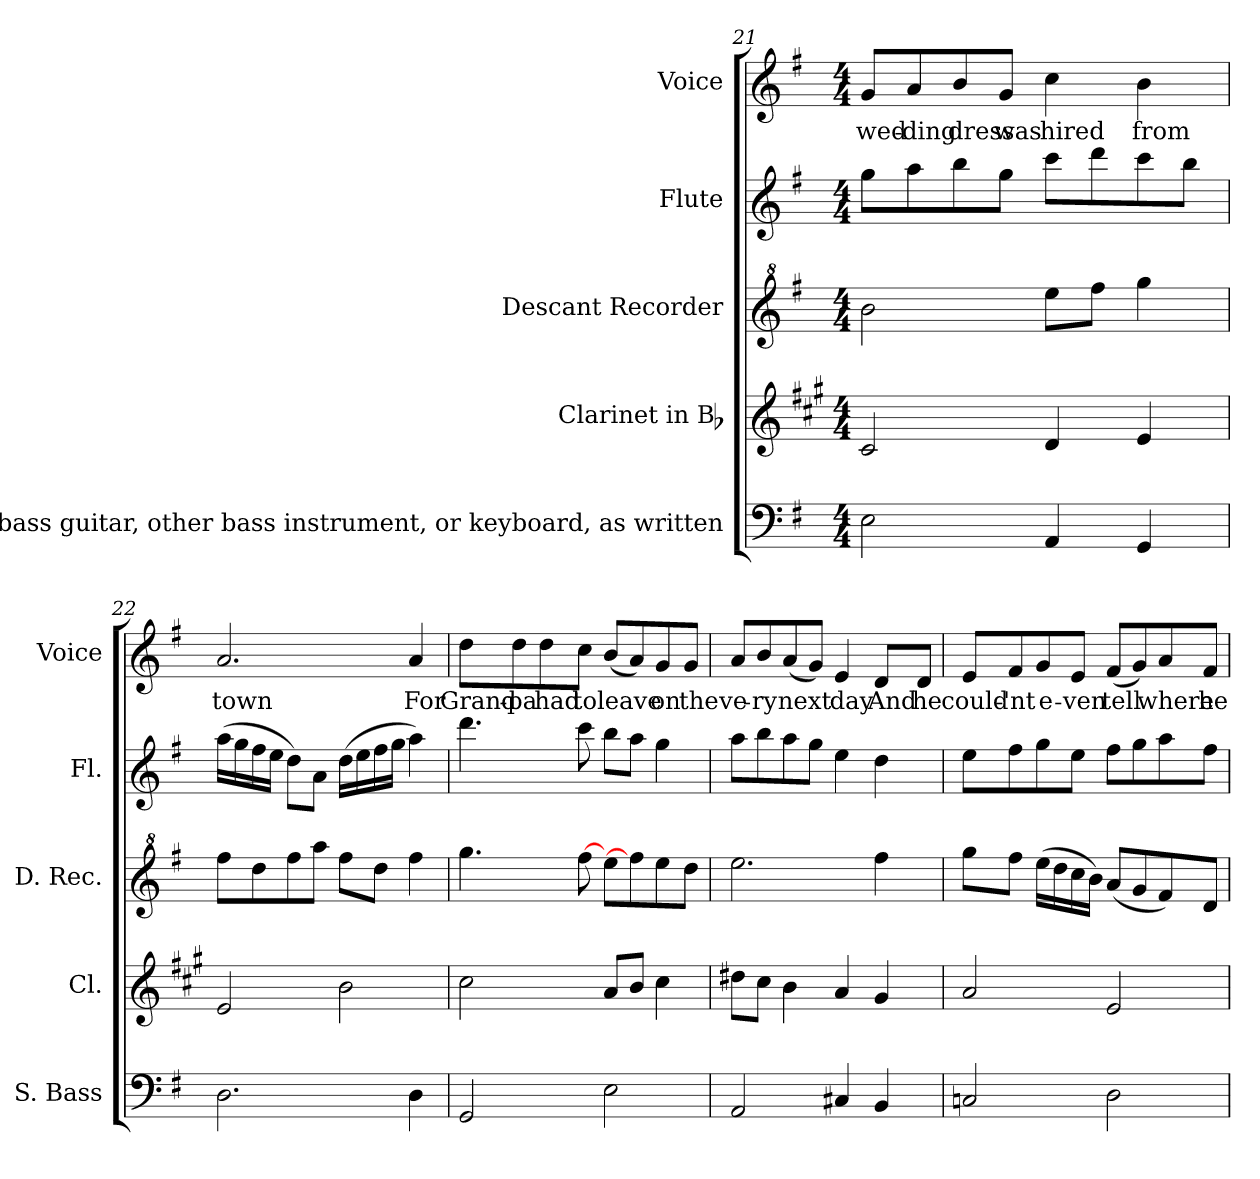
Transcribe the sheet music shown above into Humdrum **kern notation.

**kern	**kern	**kern	**kern	**kern	**text
*part5	*part4	*part3	*part2	*part1	*part1
*staff5	*staff4	*staff3	*staff2	*staff1	*staff1
*I"String bass,  bass guitar, other  bass instrument, or keyboard, as written	*I"Clarinet in Bb	*I"Descant Recorder	*I"Flute	*I"Voice	*
*I'S. Bass	*I'Cl.	*I'D. Rec.	*I'Fl.	*I'Voice	*
*clefF4	*clefG2	*clefG^2	*clefG2	*clefG2	*
*ITrd7c12	*ITrd1c2	*ITrd-7c-12	*	*	*
*k[f#]	*k[f#]	*k[f#]	*k[f#]	*k[f#]	*
*G:	*G:	*G:	*G:	*G:	*
*M4/4	*M4/4	*M4/4	*M4/4	*M4/4	*
=21	=21	=21	=21	=21	=21
!	!	!	!	!	!LO:LY:b:color=#000000
2EEi\	2Bi/	2bbbi\	8ggi\L	8gi/L	wed-
!	!	!	!	!	!LO:LY:b:color=#000000
.	.	.	8aai\	8ai/	-ding
!	!	!	!	!	!LO:LY:b:color=#000000
.	.	.	8bbi\	8bi/	dress
!	!	!	!	!	!LO:LY:b:color=#000000
.	.	.	8ggi\J	8gi/J	was
!	!	!	!	!	!LO:LY:b:color=#000000
4AAAi/	4ci/	8eeeei\L	8ccci\L	4cci\	hired
.	.	8ffff#i\J	8dddi\	.	.
!	!	!	!	!	!LO:LY:b:color=#000000
4GGGi/	4di/	4ggggi\	8ccci\	4bi\	from
.	.	.	8bbi\J	.	.
=22	=22	=22	=22	=22	=22
!	!	!	!	!	!LO:LY:b:color=#000000
2.DDi\	2di/	8ffff#i\L	(16aai\LL	2.ai/	town
.	.	.	16ggi\	.	.
.	.	8ddddi\	16ff#i\	.	.
.	.	.	16eei\JJ	.	.
.	.	8ffff#i\	8ddi\L)	.	.
.	.	8aaaai\J	8ai\J	.	.
.	2ai\	8ffff#i\L	(16ddi\LL	.	.
.	.	.	16eei\	.	.
.	.	8ddddi\J	16ff#i\	.	.
.	.	.	16ggi\JJ	.	.
!	!	!	!	!	!LO:LY:b:color=#000000
4DDi\	.	4ffff#i\	4aai\)	4ai/	For
=23	=23	=23	=23	=23	=23
!	!	!	!	!	!LO:LY:b:color=#000000
2GGGi/	2bi\	4.ggggi\	4.dddi\	8ddi\L	Grand-
!	!	!	!	!	!LO:LY:b:color=#000000
.	.	.	.	8ddi\	-pa
!	!	!	!	!	!LO:LY:b:color=#000000
.	.	.	.	8ddi\	had
!	!	!	!	!	!LO:LY:b:color=#000000
.	.	[8ffff#i\	8ccci\	8cci\J	to
!	!	!	!	!	!LO:LY:b:color=#000000
2EEi\	8gi/L	8eeeei\L	8bbi\L	(8bi/L	leave
.	8ai/J	8ffff#i\]	8aai\J	8ai/)	.
!	!	!	!	!	!LO:LY:b:color=#000000
.	4bi\	8eeeei\	4ggi\	8gi/	on
!	!	!	!	!	!LO:LY:b:color=#000000
.	.	8ddddi\J	.	8gi/J	the
=24	=24	=24	=24	=24	=24
!	!	!	!	!	!LO:LY:b:color=#000000
2AAAi/	8cc#Xi\L	2.eeeei\	8aai\L	8ai/L	ve-
!	!	!	!	!	!LO:LY:b:color=#000000
.	8bi\J	.	8bbi\	8bi/	-ry
!	!	!	!	!	!LO:LY:b:color=#000000
.	4ai\	.	8aai\	(8ai/	next
.	.	.	8ggi\J	8gi/J)	.
!	!	!	!	!	!LO:LY:b:color=#000000
4CC#Xi/	4gi/	.	4eei\	4ei/	day
!	!	!	!	!	!LO:LY:b:color=#000000
4BBBi/	4f#i/	4ffff#i\	4ddi\	8di/L	And
!	!	!	!	!	!LO:LY:b:color=#000000
.	.	.	.	8di/J	he
!!LO:PB:g=z
=25	=25	=25	=25	=25	=25
!	!	!	!	!	!LO:LY:b:color=#000000
2CCni/	2gi/	8ggggi\L	8eei\L	8ei/L	could-
!	!	!	!	!	!LO:LY:b:color=#000000
.	.	8ffff#i\J	8ff#i\	8f#i/	-'nt
!	!	!	!	!	!LO:LY:b:color=#000000
.	.	(16eeeei\LL	8ggi\	8gi/	e-
.	.	16ddddi\	.	.	.
!	!	!	!	!	!LO:LY:b:color=#000000
.	.	16cccci\	8eei\J	8ei/J	-ven
.	.	16bbbi\JJ)	.	.	.
!	!	!	!	!	!LO:LY:b:color=#000000
2DDi\	2di/	(8aaai/L	8ff#i\L	(8f#i/L	tell
.	.	8gggi/	8ggi\	8gi/)	.
!	!	!	!	!	!LO:LY:b:color=#000000
.	.	8fff#i/)	8aai\	8ai/	where
!	!	!	!	!	!LO:LY:b:color=#000000
.	.	8dddi/J	8ff#i\J	8f#i/J	he
=	=	=	=	=	=
*-	*-	*-	*-	*-	*-
